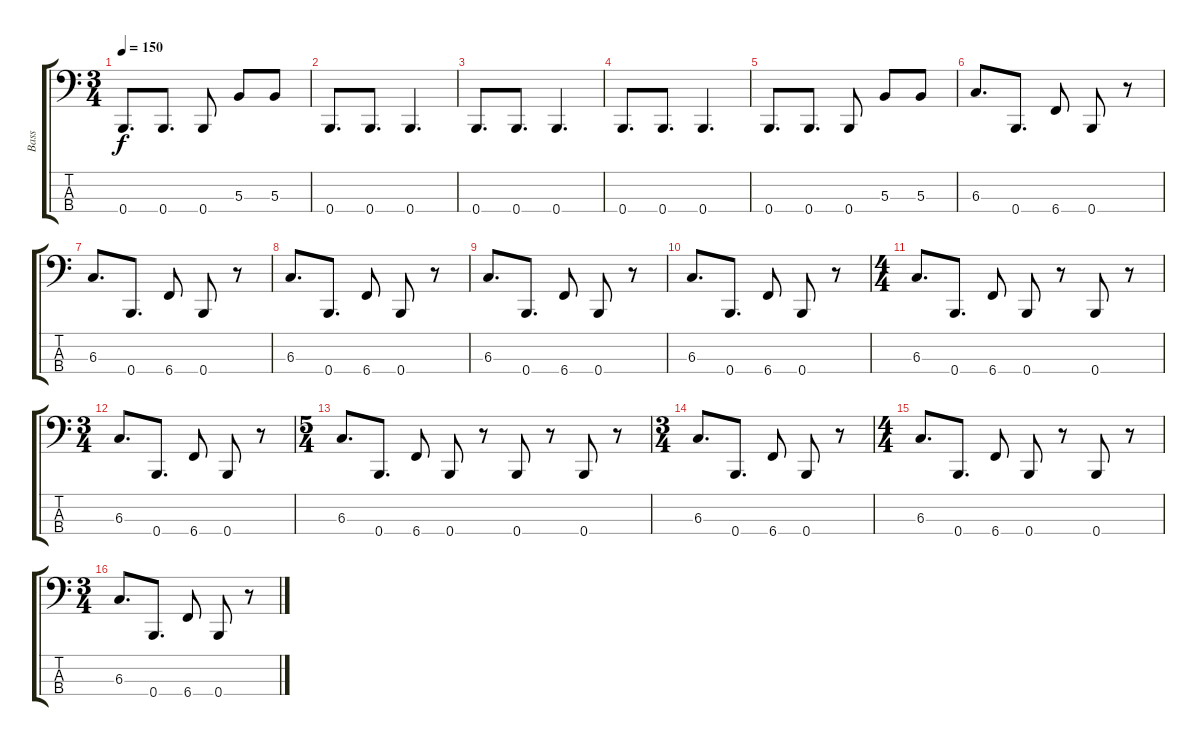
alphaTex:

\track ("Bass" "Bass") {instrument electricbassfinger}
\staff {score tabs}
\tuning (E2 B1 Gb1 B0) {hide}
\ts (3 4)
\tempo 150
\clef f4
\ks c
0.4.8{d dy f} 0.4.8{d} 0.4.8 5.3.8 5.3.8 |
0.4.8{d} 0.4.8{d} 0.4.4{d} |
0.4.8{d} 0.4.8{d} 0.4.4{d} |
0.4.8{d} 0.4.8{d} 0.4.4{d} |
0.4.8{d} 0.4.8{d} 0.4.8 5.3.8 5.3.8 |
6.3.8{d} 0.4.8{d} 6.4.8 0.4.8 r.8 |
6.3.8{d} 0.4.8{d} 6.4.8 0.4.8 r.8 |
6.3.8{d} 0.4.8{d} 6.4.8 0.4.8 r.8 |
6.3.8{d} 0.4.8{d} 6.4.8 0.4.8 r.8 |
6.3.8{d} 0.4.8{d} 6.4.8 0.4.8 r.8 |
\ts (4 4)
6.3.8{d} 0.4.8{d} 6.4.8 0.4.8 r.8 0.4.8 r.8 |
\ts (3 4)
6.3.8{d} 0.4.8{d} 6.4.8 0.4.8 r.8 |
\ts (5 4)
6.3.8{d} 0.4.8{d} 6.4.8 0.4.8 r.8 0.4.8 r.8 0.4.8 r.8 |
\ts (3 4)
6.3.8{d} 0.4.8{d} 6.4.8 0.4.8 r.8 |
\ts (4 4)
6.3.8{d} 0.4.8{d} 6.4.8 0.4.8 r.8 0.4.8 r.8 |
\ts (3 4)
6.3.8{d} 0.4.8{d} 6.4.8 0.4.8 r.8
